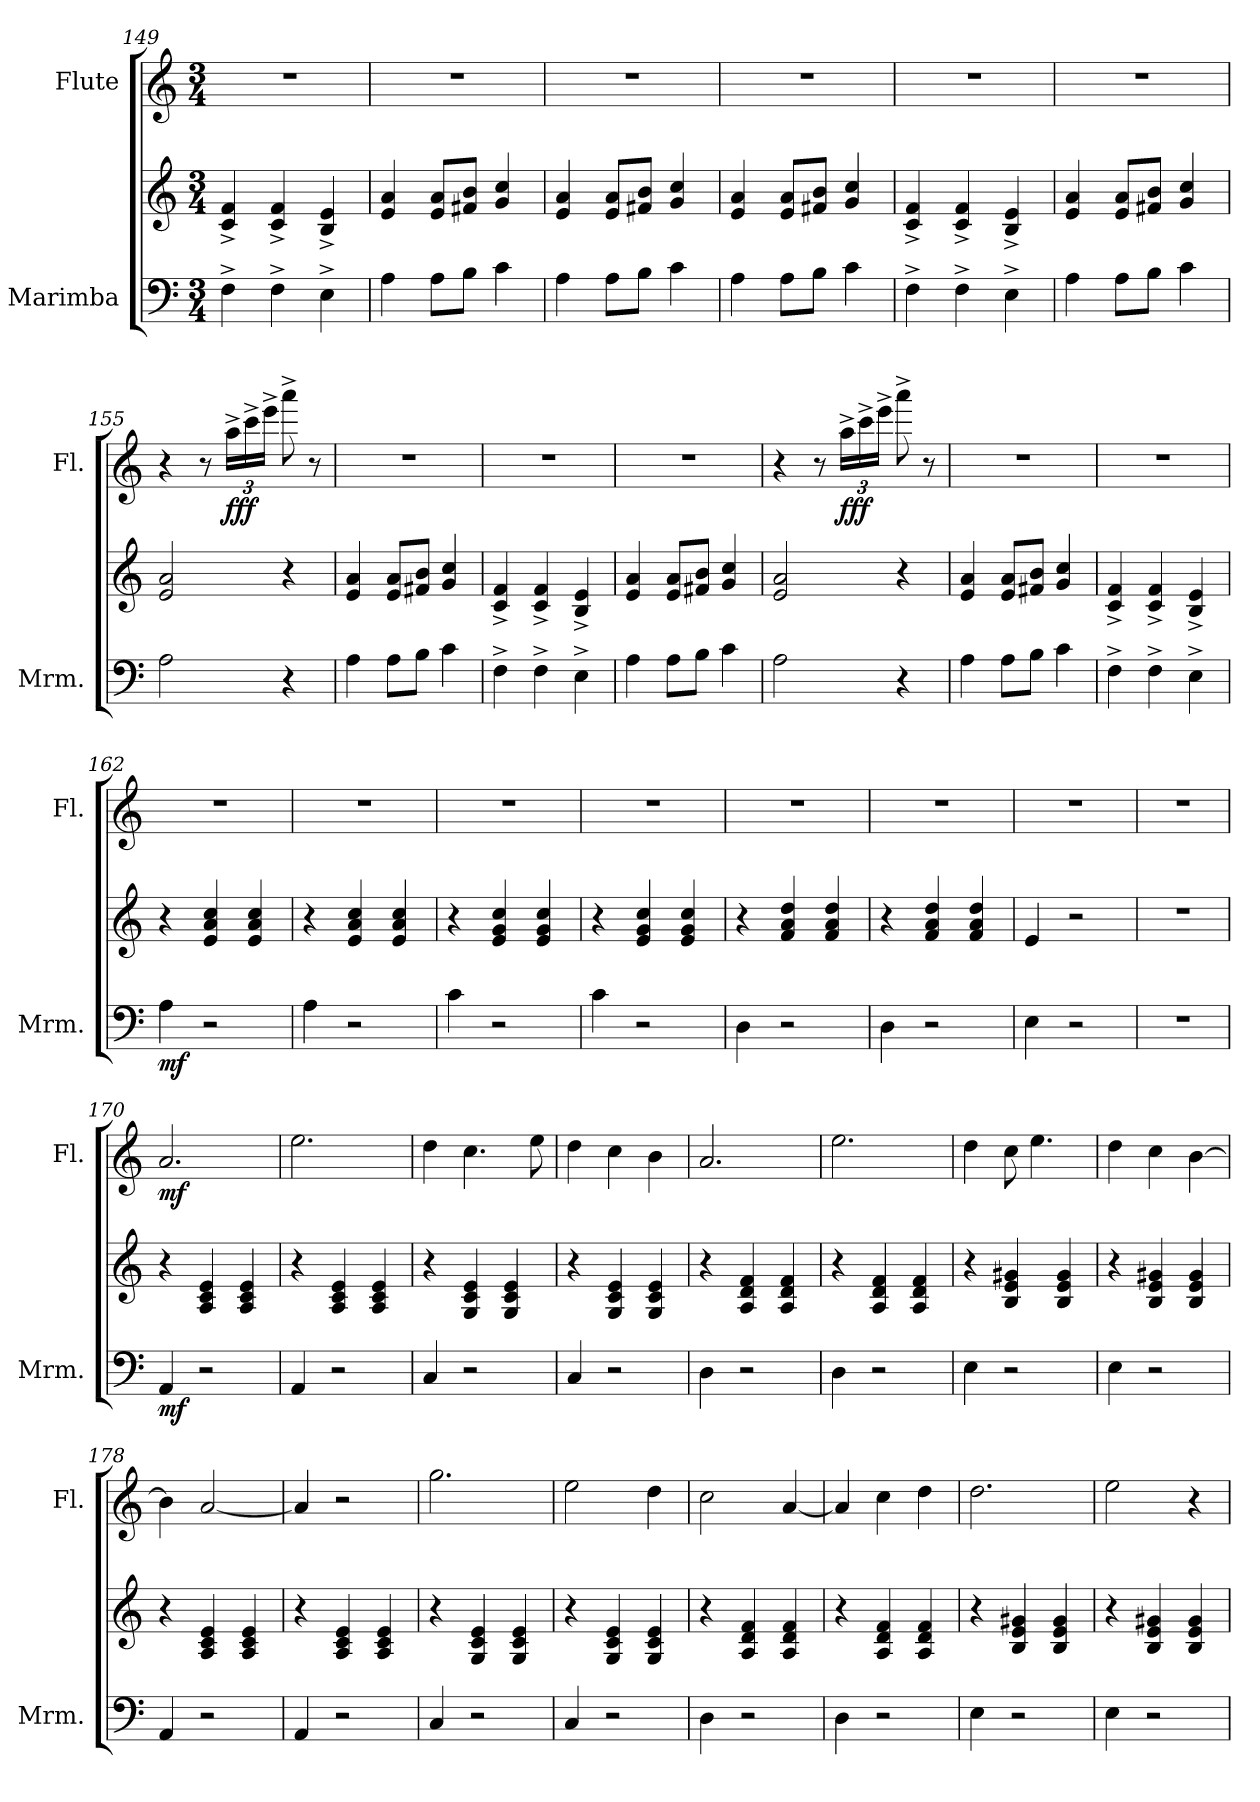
**kern	**kern	**dynam	**kern	**dynam
*part2	*part2	*part2	*part1	*part1
*staff3	*staff2	*staff2/3	*staff1	*staff1
*I"Marimba	*	*	*I"Flute	*
*I'Mrm.	*	*	*I'Fl.	*
*clefF4	*clefG2	*	*clefG2	*
*k[]	*k[]	*	*k[]	*
*M3/4	*M3/4	*	*M3/4	*
=149	=149	=149	=149	=149
4F^\	4c/^ 4f/^	.	2.r	.
4F^\	4c/^ 4f/^	.	.	.
4E^\	4B/^ 4e/^	.	.	.
=150	=150	=150	=150	=150
4A\	4e/ 4a/	.	2.r	.
8A\L	8e/ 8a/L	.	.	.
8B\J	8f#X/ 8b/J	.	.	.
4c\	4g/ 4cc/	.	.	.
!!LO:LB:g=z
=151	=151	=151	=151	=151
4A\	4e/ 4a/	.	2.r	.
8A\L	8e/ 8a/L	.	.	.
8B\J	8f#X/ 8b/J	.	.	.
4c\	4g/ 4cc/	.	.	.
=152	=152	=152	=152	=152
4A\	4e/ 4a/	.	2.r	.
8A\L	8e/ 8a/L	.	.	.
8B\J	8f#X/ 8b/J	.	.	.
4c\	4g/ 4cc/	.	.	.
=153	=153	=153	=153	=153
4F^\	4c/^ 4f/^	.	2.r	.
4F^\	4c/^ 4f/^	.	.	.
4E^\	4B/^ 4e/^	.	.	.
=154	=154	=154	=154	=154
4A\	4e/ 4a/	.	2.r	.
8A\L	8e/ 8a/L	.	.	.
8B\J	8f#X/ 8b/J	.	.	.
4c\	4g/ 4cc/	.	.	.
=155	=155	=155	=155	=155
2A\	2e/ 2a/	.	4r	.
.	.	.	8r	.
*	*	*	*Xbrackettup	*
!	!	!	!	!LO:DY:b
.	.	.	24aa^\LL	fff
.	.	.	24ccc^\	.
.	.	.	24eee^\JJ	.
4r	4r	.	8aaa^\	.
.	.	.	8r	.
=156	=156	=156	=156	=156
4A\	4e/ 4a/	.	2.r	.
8A\L	8e/ 8a/L	.	.	.
8B\J	8f#X/ 8b/J	.	.	.
4c\	4g/ 4cc/	.	.	.
=157	=157	=157	=157	=157
4F^\	4c/^ 4f/^	.	2.r	.
4F^\	4c/^ 4f/^	.	.	.
4E^\	4B/^ 4e/^	.	.	.
!!LO:LB:g=z
=158	=158	=158	=158	=158
4A\	4e/ 4a/	.	2.r	.
8A\L	8e/ 8a/L	.	.	.
8B\J	8f#X/ 8b/J	.	.	.
4c\	4g/ 4cc/	.	.	.
=159	=159	=159	=159	=159
2A\	2e/ 2a/	.	4r	.
.	.	.	8r	.
!	!	!	!	!LO:DY:b
.	.	.	24aa^\LL	fff
.	.	.	24ccc^\	.
.	.	.	24eee^\JJ	.
4r	4r	.	8aaa^\	.
.	.	.	8r	.
=160	=160	=160	=160	=160
4A\	4e/ 4a/	.	2.r	.
8A\L	8e/ 8a/L	.	.	.
8B\J	8f#X/ 8b/J	.	.	.
4c\	4g/ 4cc/	.	.	.
=161	=161	=161	=161	=161
4F^\	4c/^ 4f/^	.	2.r	.
4F^\	4c/^ 4f/^	.	.	.
4E^\	4B/^ 4e/^	.	.	.
=162	=162	=162	=162	=162
!	!	!LO:DY:b=2	!	!
4A\	4r	mf	2.r	.
2r	4e/ 4a/ 4cc/	.	.	.
.	4e/ 4a/ 4cc/	.	.	.
=163	=163	=163	=163	=163
4A\	4r	.	2.r	.
2r	4e/ 4a/ 4cc/	.	.	.
.	4e/ 4a/ 4cc/	.	.	.
=164	=164	=164	=164	=164
4c\	4r	.	2.r	.
2r	4e/ 4g/ 4cc/	.	.	.
.	4e/ 4g/ 4cc/	.	.	.
=165	=165	=165	=165	=165
4c\	4r	.	2.r	.
2r	4e/ 4g/ 4cc/	.	.	.
.	4e/ 4g/ 4cc/	.	.	.
!!LO:PB:g=z
=166	=166	=166	=166	=166
4D\	4r	.	2.r	.
2r	4f/ 4a/ 4dd/	.	.	.
.	4f/ 4a/ 4dd/	.	.	.
=167	=167	=167	=167	=167
4D\	4r	.	2.r	.
2r	4f/ 4a/ 4dd/	.	.	.
.	4f/ 4a/ 4dd/	.	.	.
=168	=168	=168	=168	=168
4E\	4e/	.	2.r	.
2r	2r	.	.	.
=169	=169	=169	=169	=169
2.r	2.r	.	2.r	.
=170	=170	=170	=170	=170
!	!	!LO:DY:b=2	!	!LO:DY:b
4AA/	4r	mf	2.a/	mf
2r	4A/ 4c/ 4e/	.	.	.
.	4A/ 4c/ 4e/	.	.	.
=171	=171	=171	=171	=171
4AA/	4r	.	2.ee\	.
2r	4A/ 4c/ 4e/	.	.	.
.	4A/ 4c/ 4e/	.	.	.
=172	=172	=172	=172	=172
4C/	4r	.	4dd\	.
2r	4G/ 4c/ 4e/	.	4.cc\	.
.	4G/ 4c/ 4e/	.	.	.
.	.	.	8ee\	.
=173	=173	=173	=173	=173
4C/	4r	.	4dd\	.
2r	4G/ 4c/ 4e/	.	4cc\	.
.	4G/ 4c/ 4e/	.	4b\	.
=174	=174	=174	=174	=174
4D\	4r	.	2.a/	.
2r	4A/ 4d/ 4f/	.	.	.
.	4A/ 4d/ 4f/	.	.	.
=175	=175	=175	=175	=175
4D\	4r	.	2.ee\	.
2r	4A/ 4d/ 4f/	.	.	.
.	4A/ 4d/ 4f/	.	.	.
!!LO:LB:g=z
=176	=176	=176	=176	=176
4E\	4r	.	4dd\	.
2r	4B/ 4e/ 4g#X/	.	8cc\	.
.	.	.	4.ee\	.
.	4B/ 4e/ 4g#/	.	.	.
=177	=177	=177	=177	=177
4E\	4r	.	4dd\	.
2r	4B/ 4e/ 4g#X/	.	4cc\	.
.	4B/ 4e/ 4g#/	.	[4b\	.
=178	=178	=178	=178	=178
4AA/	4r	.	4b\]	.
2r	4A/ 4c/ 4e/	.	[2a/	.
.	4A/ 4c/ 4e/	.	.	.
=179	=179	=179	=179	=179
4AA/	4r	.	4a/]	.
2r	4A/ 4c/ 4e/	.	2r	.
.	4A/ 4c/ 4e/	.	.	.
=180	=180	=180	=180	=180
4C/	4r	.	2.gg\	.
2r	4G/ 4c/ 4e/	.	.	.
.	4G/ 4c/ 4e/	.	.	.
=181	=181	=181	=181	=181
4C/	4r	.	2ee\	.
2r	4G/ 4c/ 4e/	.	.	.
.	4G/ 4c/ 4e/	.	4dd\	.
=182	=182	=182	=182	=182
4D\	4r	.	2cc\	.
2r	4A/ 4d/ 4f/	.	.	.
.	4A/ 4d/ 4f/	.	[4a/	.
=183	=183	=183	=183	=183
4D\	4r	.	4a/]	.
2r	4A/ 4d/ 4f/	.	4cc\	.
.	4A/ 4d/ 4f/	.	4dd\	.
=184	=184	=184	=184	=184
4E\	4r	.	2.dd\	.
2r	4B/ 4e/ 4g#X/	.	.	.
.	4B/ 4e/ 4g#/	.	.	.
!!LO:LB:g=z
=185	=185	=185	=185	=185
4E\	4r	.	2ee\	.
2r	4B/ 4e/ 4g#X/	.	.	.
.	4B/ 4e/ 4g#/	.	4r	.
=	=	=	=	=
*-	*-	*-	*-	*-
